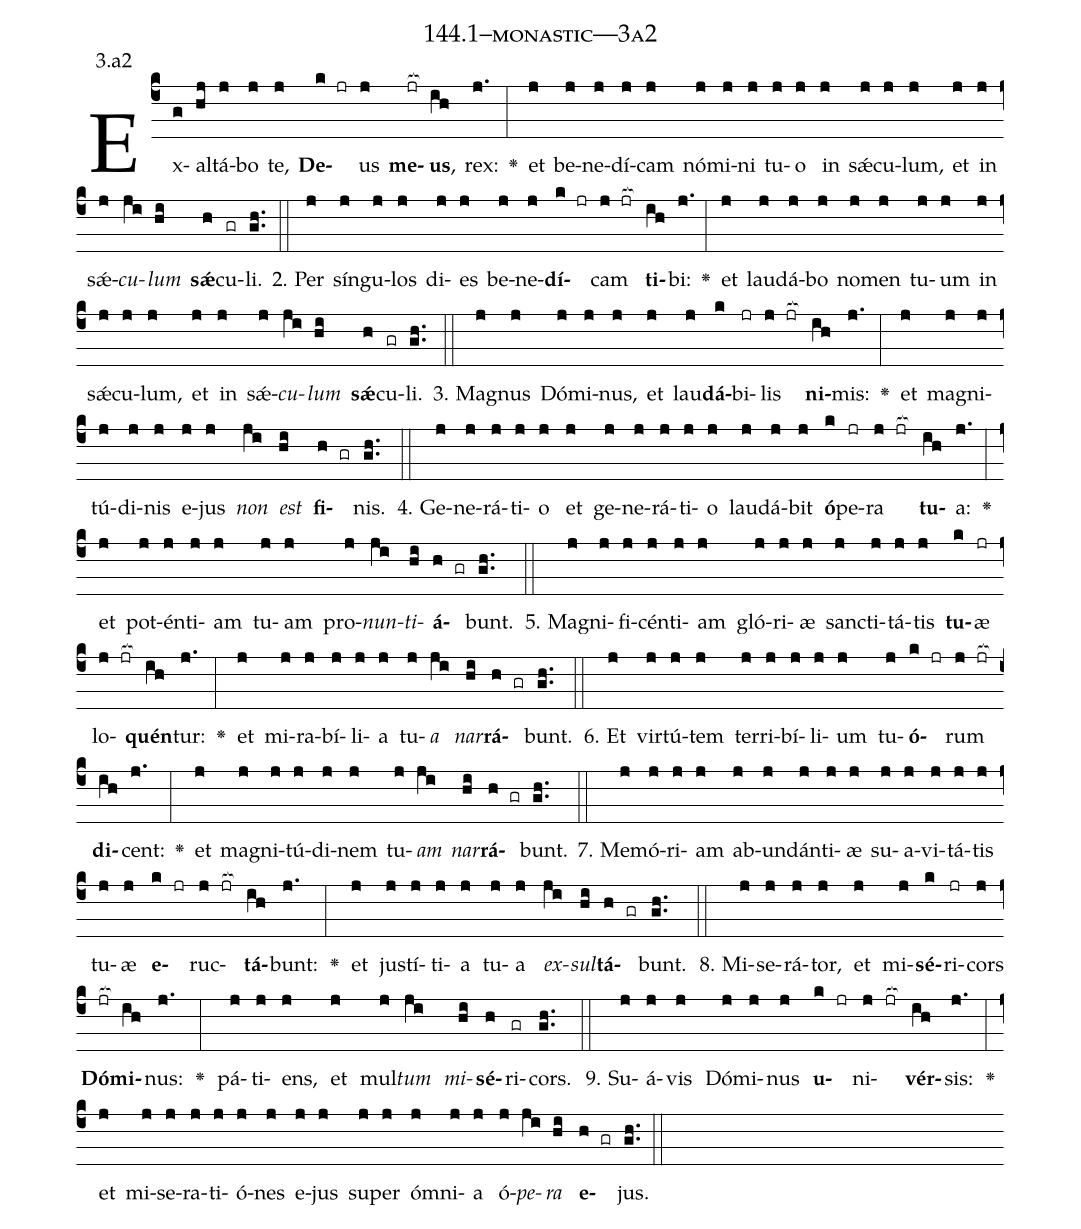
name: 144.1--monastic---3a2;
annotation: 3.a2;
%%
(c4)Ex(g)al(hj)tá(j)bo(j) te,(j) <b>De</b>(k jr)us(j) <b>me</b>(jr[ocb:1{])<b>us</b>,(ih[ocb:0}]) rex:(j.) <v>\greheightstar</v>(:) et(j) be(j)ne(j)dí(j)cam(j) nó(j)mi(j)ni(j) tu(j)o(j) in(j) sǽ(j)cu(j)lum,(j) et(j) in(j) sǽ(j)<i>cu</i>(ji)<i>lum</i>(hi) <b>sǽ</b>(h)cu(gr)li.(gh..) (::)
2. Per(j) sín(j)gu(j)los(j) di(j)es(j) be(j)ne(j)<b>dí</b>(k jr)cam(j jr[ocb:1{]) <b>ti</b>(ih[ocb:0}])bi:(j.) <v>\greheightstar</v>(:) et(j) lau(j)dá(j)bo(j) no(j)men(j) tu(j)um(j) in(j) sǽ(j)cu(j)lum,(j) et(j) in(j) sǽ(j)<i>cu</i>(ji)<i>lum</i>(hi) <b>sǽ</b>(h)cu(gr)li.(gh..) (::)
3. Ma(j)gnus(j) Dó(j)mi(j)nus,(j) et(j) lau(j)<b>dá</b>(k)bi(jr)lis(j jr[ocb:1{]) <b>ni</b>(ih[ocb:0}])mis:(j.) <v>\greheightstar</v>(:) et(j) ma(j)gni(j)tú(j)di(j)nis(j) e(j)jus(j) <i>non</i>(ji) <i>est</i>(hi) <b>fi</b>(h gr)nis.(gh..) (::)
4. Ge(j)ne(j)rá(j)ti(j)o(j) et(j) ge(j)ne(j)rá(j)ti(j)o(j) lau(j)dá(j)bit(j) <b>ó</b>(k)pe(jr)ra(j jr[ocb:1{]) <b>tu</b>(ih[ocb:0}])a:(j.) <v>\greheightstar</v>(:) et(j) pot(j)én(j)ti(j)am(j) tu(j)am(j) pro(j)<i>nun</i>(ji)<i>ti</i>(hi)<b>á</b>(h gr)bunt.(gh..) (::)
5. Ma(j)gni(j)fi(j)cén(j)ti(j)am(j) gló(j)ri(j)æ(j) sanc(j)ti(j)tá(j)tis(j) <b>tu</b>(k)æ(jr) lo(j jr[ocb:1{])<b>quén</b>(ih[ocb:0}])tur:(j.) <v>\greheightstar</v>(:) et(j) mi(j)ra(j)bí(j)li(j)a(j) tu(j)<i>a</i>(ji) <i>nar</i>(hi)<b>rá</b>(h gr)bunt.(gh..) (::)
6. Et(j) vir(j)tú(j)tem(j) ter(j)ri(j)bí(j)li(j)um(j) tu(j)<b>ó</b>(k jr)rum(j jr[ocb:1{]) <b>di</b>(ih[ocb:0}])cent:(j.) <v>\greheightstar</v>(:) et(j) ma(j)gni(j)tú(j)di(j)nem(j) tu(j)<i>am</i>(ji) <i>nar</i>(hi)<b>rá</b>(h gr)bunt.(gh..) (::)
7. Me(j)mó(j)ri(j)am(j) ab(j)un(j)dán(j)ti(j)æ(j) su(j)a(j)vi(j)tá(j)tis(j) tu(j)æ(j) <b>e</b>(k jr)ruc(j jr[ocb:1{])<b>tá</b>(ih[ocb:0}])bunt:(j.) <v>\greheightstar</v>(:) et(j) jus(j)tí(j)ti(j)a(j) tu(j)a(j) <i>ex</i>(ji)<i>sul</i>(hi)<b>tá</b>(h gr)bunt.(gh..) (::)
8. Mi(j)se(j)rá(j)tor,(j) et(j) mi(j)<b>sé</b>(k)ri(jr)cors(j) <b>Dó</b>(jr[ocb:1{])<b>mi</b>(ih[ocb:0}])nus:(j.) <v>\greheightstar</v>(:) pá(j)ti(j)ens,(j) et(j) mul(j)<i>tum</i>(ji) <i>mi</i>(hi)<b>sé</b>(h)ri(gr)cors.(gh..) (::)
9. Su(j)á(j)vis(j) Dó(j)mi(j)nus(j) <b>u</b>(k jr)ni(j jr[ocb:1{])<b>vér</b>(ih[ocb:0}])sis:(j.) <v>\greheightstar</v>(:) et(j) mi(j)se(j)ra(j)ti(j)ó(j)nes(j) e(j)jus(j) su(j)per(j) óm(j)ni(j)a(j) ó(j)<i>pe</i>(ji)<i>ra</i>(hi) <b>e</b>(h gr)jus.(gh..) (::)
